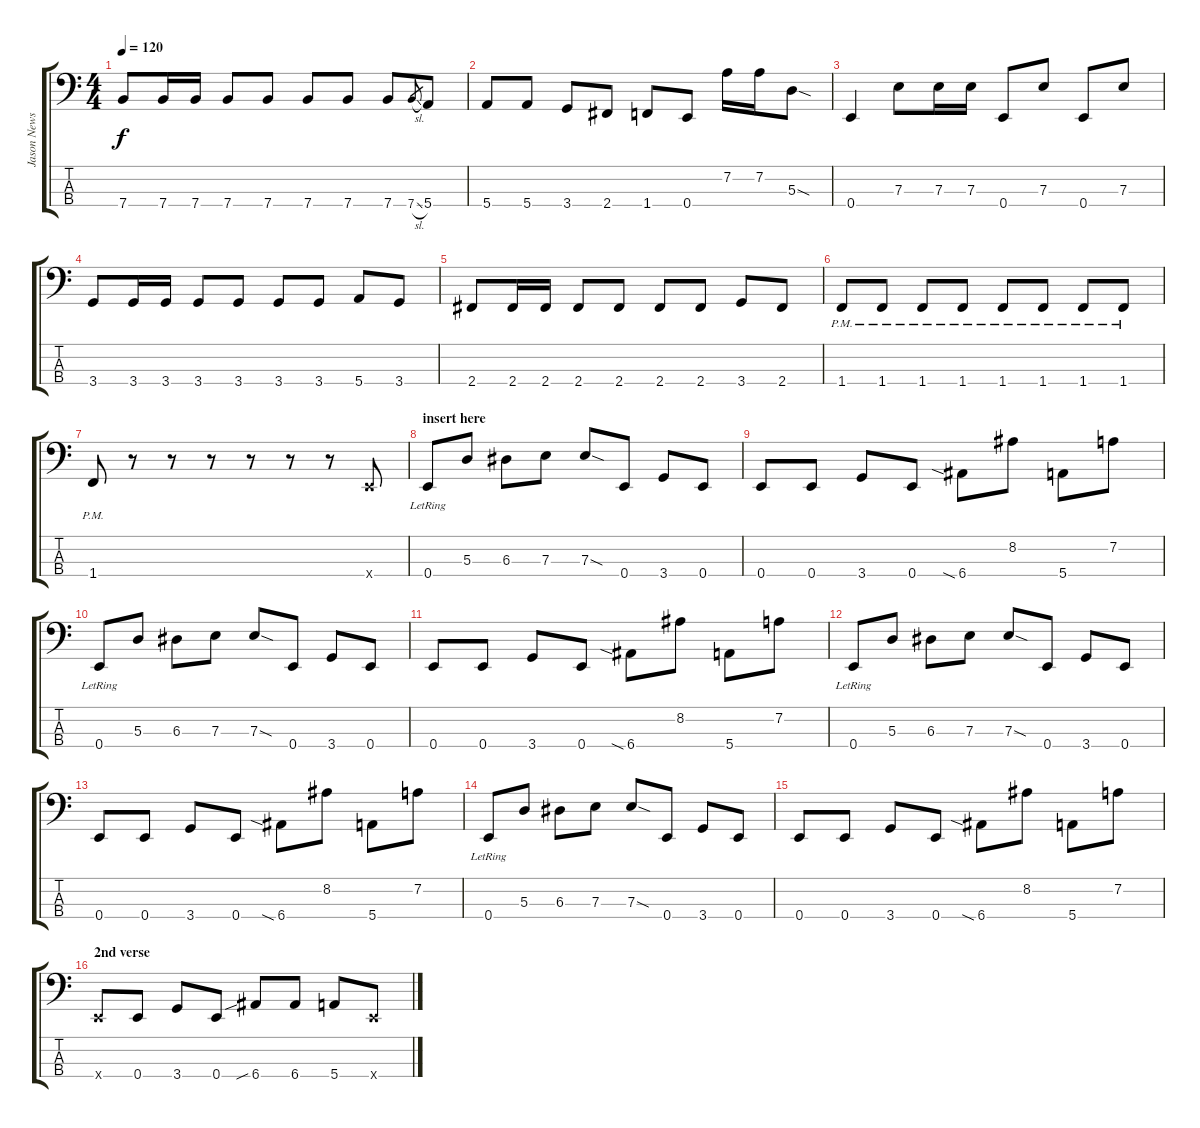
\track ("Jason Newstead" "Jason News") {instrument electricbasspick}
\staff {score tabs}
\tuning (G2 D2 A1 E1) {hide}
\ts (4 4)
\tempo 120
\clef f4
\ks c
7.4.8{dy f} 7.4.16 7.4.16 7.4.8 7.4.8 7.4.8 7.4.8 7.4.8 7.4{sl}.8{gr} 5.4.8 |
5.4.8 5.4.8 3.4.8 2.4.8 1.4.8 0.4.8 7.2.16 7.2.16 5.3{sod}.8 |
0.4.4 7.3.8 7.3.16 7.3.16 0.4.8 7.3.8 0.4.8 7.3.8 |
3.4.8 3.4.16 3.4.16 3.4.8 3.4.8 3.4.8 3.4.8 5.4.8 3.4.8 |
2.4.8 2.4.16 2.4.16 2.4.8 2.4.8 2.4.8 2.4.8 3.4.8 2.4.8 |
1.4{pm}.8 1.4{pm}.8 1.4{pm}.8 1.4{pm}.8 1.4{pm}.8 1.4{pm}.8 1.4{pm}.8 1.4{pm}.8 |
1.4{pm}.8 r.8 r.8 r.8 r.8 r.8 r.8 0.4{x}.8 |
\section ("" "insert here")
0.4{lr}.8 5.3.8 6.3.8 7.3.8 7.3{sod}.8 0.4.8 3.4.8 0.4.8 |
0.4.8 0.4.8 3.4.8 0.4.8 6.4{sia}.8 8.2.8 5.4.8 7.2.8 |
0.4{lr}.8 5.3.8 6.3.8 7.3.8 7.3{sod}.8 0.4.8 3.4.8 0.4.8 |
0.4.8 0.4.8 3.4.8 0.4.8 6.4{sia}.8 8.2.8 5.4.8 7.2.8 |
0.4{lr}.8 5.3.8 6.3.8 7.3.8 7.3{sod}.8 0.4.8 3.4.8 0.4.8 |
0.4.8 0.4.8 3.4.8 0.4.8 6.4{sia}.8 8.2.8 5.4.8 7.2.8 |
0.4{lr}.8 5.3.8 6.3.8 7.3.8 7.3{sod}.8 0.4.8 3.4.8 0.4.8 |
0.4.8 0.4.8 3.4.8 0.4.8 6.4{sia}.8 8.2.8 5.4.8 7.2.8 |
\section ("" "2nd verse")
0.4{x}.8 0.4.8 3.4.8 0.4.8 6.4{sib}.8 6.4.8 5.4.8 0.4{x}.8
